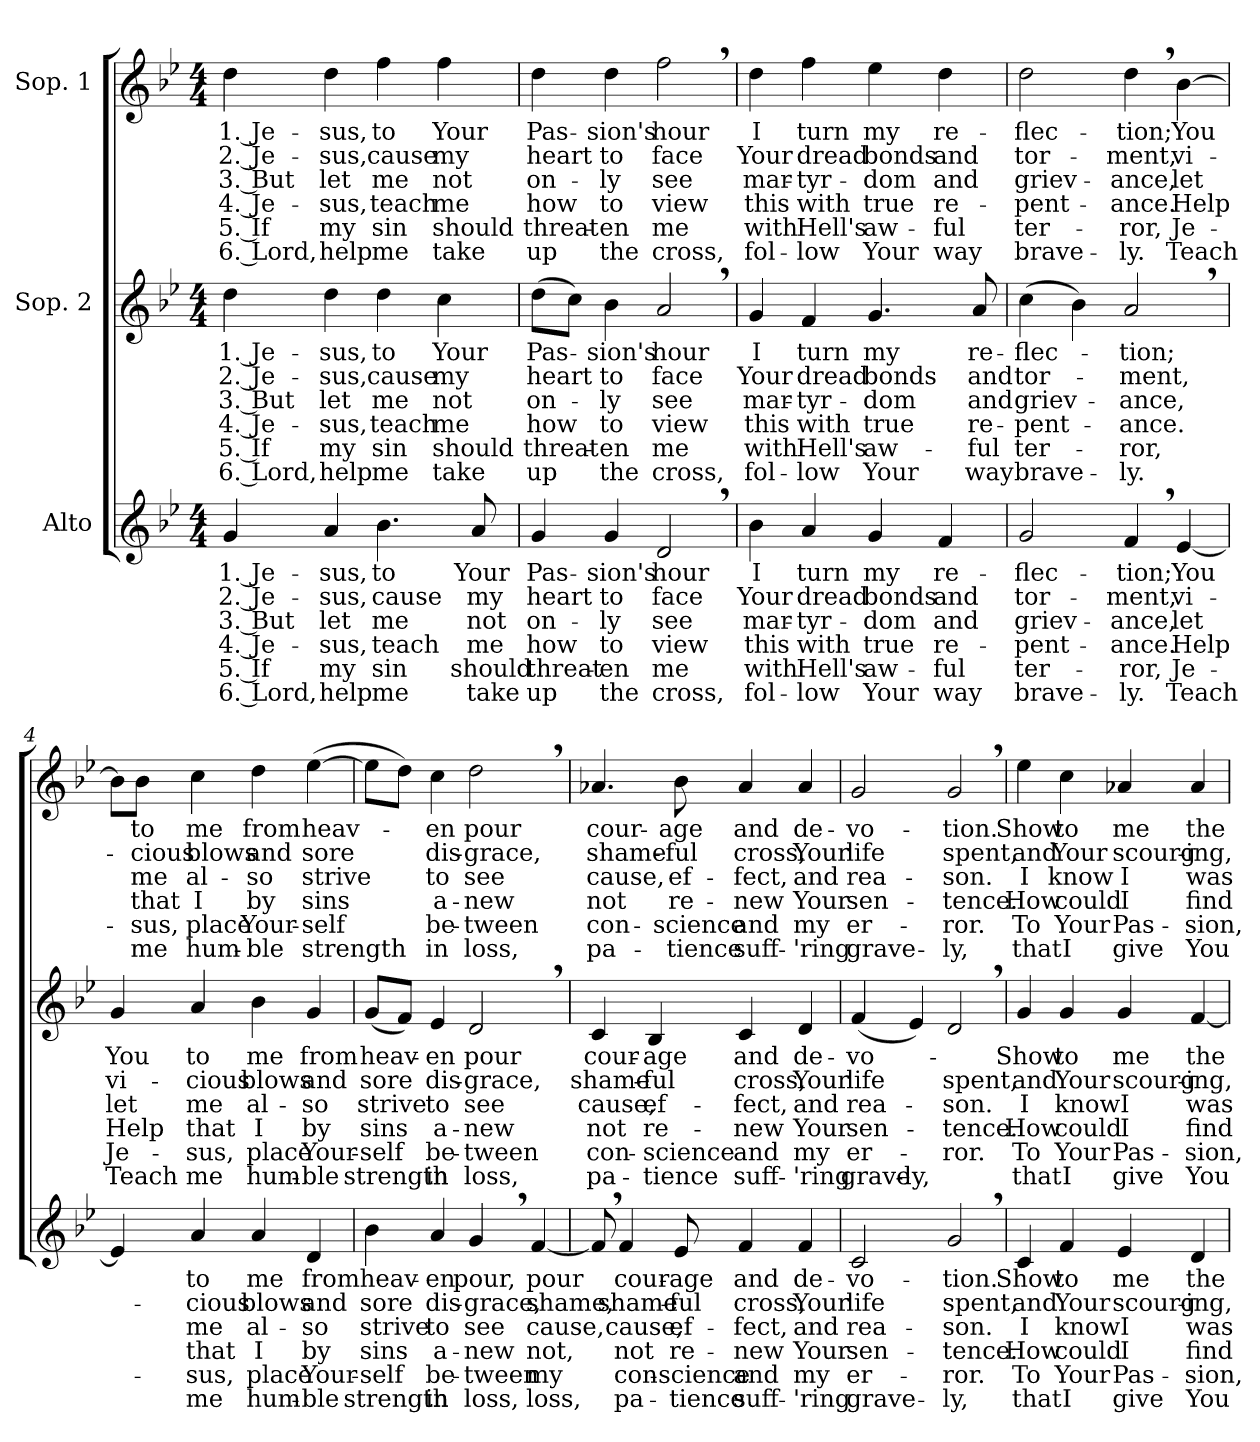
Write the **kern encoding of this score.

**kern	**text	**text	**text	**text	**text	**text	**kern	**text	**text	**text	**text	**text	**text	**kern	**text	**text	**text	**text	**text	**text
*part3	*part3	*part3	*part3	*part3	*part3	*part3	*part2	*part2	*part2	*part2	*part2	*part2	*part2	*part1	*part1	*part1	*part1	*part1	*part1	*part1
*staff3	*staff3	*staff3	*staff3	*staff3	*staff3	*staff3	*staff2	*staff2	*staff2	*staff2	*staff2	*staff2	*staff2	*staff1	*staff1	*staff1	*staff1	*staff1	*staff1	*staff1
*I"Alto	*	*	*	*	*	*	*I"Sop. 2	*	*	*	*	*	*	*I"Sop. 1	*	*	*	*	*	*
*clefG2	*	*	*	*	*	*	*clefG2	*	*	*	*	*	*	*clefG2	*	*	*	*	*	*
*k[b-e-]	*	*	*	*	*	*	*k[b-e-]	*	*	*	*	*	*	*k[b-e-]	*	*	*	*	*	*
*g:	*	*	*	*	*	*	*g:	*	*	*	*	*	*	*g:	*	*	*	*	*	*
*M4/4	*	*	*	*	*	*	*M4/4	*	*	*	*	*	*	*M4/4	*	*	*	*	*	*
=	=	=	=	=	=	=	=	=	=	=	=	=	=	=	=	=	=	=	=	=
!	!LO:LY:b	!LO:LY:b	!LO:LY:b	!LO:LY:b	!LO:LY:b	!LO:LY:b	!	!LO:LY:b	!LO:LY:b	!LO:LY:b	!LO:LY:b	!LO:LY:b	!LO:LY:b	!	!LO:LY:b	!LO:LY:b	!LO:LY:b	!LO:LY:b	!LO:LY:b	!LO:LY:b
4g/	1. Je-	2. Je-	3. But	4. Je-	5. If	6. Lord,	4dd\	1. Je-	2. Je-	3. But	4. Je-	5. If	6. Lord,	4dd\	1. Je-	2. Je-	3. But	4. Je-	5. If	6. Lord,
!	!LO:LY:b	!LO:LY:b	!LO:LY:b	!LO:LY:b	!LO:LY:b	!LO:LY:b	!	!LO:LY:b	!LO:LY:b	!LO:LY:b	!LO:LY:b	!LO:LY:b	!LO:LY:b	!	!LO:LY:b	!LO:LY:b	!LO:LY:b	!LO:LY:b	!LO:LY:b	!LO:LY:b
4a/	-sus,	-sus,	let	-sus,	my	help	4dd\	-sus,	-sus,	let	-sus,	my	help	4dd\	-sus,	-sus,	let	-sus,	my	help
!	!LO:LY:b	!LO:LY:b	!LO:LY:b	!LO:LY:b	!LO:LY:b	!LO:LY:b	!	!LO:LY:b	!LO:LY:b	!LO:LY:b	!LO:LY:b	!LO:LY:b	!LO:LY:b	!	!LO:LY:b	!LO:LY:b	!LO:LY:b	!LO:LY:b	!LO:LY:b	!LO:LY:b
4.b-\	to	cause	me	teach	sin	me	4dd\	to	cause	me	teach	sin	me	4ff\	to	cause	me	teach	sin	me
!	!	!	!	!	!	!	!	!LO:LY:b	!LO:LY:b	!LO:LY:b	!LO:LY:b	!LO:LY:b	!LO:LY:b	!	!LO:LY:b	!LO:LY:b	!LO:LY:b	!LO:LY:b	!LO:LY:b	!LO:LY:b
.	.	.	.	.	.	.	4cc\	Your	my	not	me	should	take	4ff\	Your	my	not	me	should	take
!	!LO:LY:b	!LO:LY:b	!LO:LY:b	!LO:LY:b	!LO:LY:b	!LO:LY:b	!	!	!	!	!	!	!	!	!	!	!	!	!	!
8a/	Your	my	not	me	should	take	.	.	.	.	.	.	.	.	.	.	.	.	.	.
=1	=1	=1	=1	=1	=1	=1	=1	=1	=1	=1	=1	=1	=1	=1	=1	=1	=1	=1	=1	=1
!	!LO:LY:b	!LO:LY:b	!LO:LY:b	!LO:LY:b	!LO:LY:b	!LO:LY:b	!	!LO:LY:b	!LO:LY:b	!LO:LY:b	!LO:LY:b	!LO:LY:b	!LO:LY:b	!	!LO:LY:b	!LO:LY:b	!LO:LY:b	!LO:LY:b	!LO:LY:b	!LO:LY:b
4g/	Pas-	heart	on-	how	threat-	up	(>8dd\L	Pas-	heart	on-	how	threat-	up	4dd\	Pas-	heart	on-	how	threat-	up
.	.	.	.	.	.	.	8cc\J)	.	.	.	.	.	.	.	.	.	.	.	.	.
!	!LO:LY:b	!LO:LY:b	!LO:LY:b	!LO:LY:b	!LO:LY:b	!LO:LY:b	!	!LO:LY:b	!LO:LY:b	!LO:LY:b	!LO:LY:b	!LO:LY:b	!LO:LY:b	!	!LO:LY:b	!LO:LY:b	!LO:LY:b	!LO:LY:b	!LO:LY:b	!LO:LY:b
4g/	-sion's	to	-ly	to	-en	the	4b-\	-sion's	to	-ly	to	-en	the	4dd\	-sion's	to	-ly	to	-en	the
!	!LO:LY:b	!LO:LY:b	!LO:LY:b	!LO:LY:b	!LO:LY:b	!LO:LY:b	!	!LO:LY:b	!LO:LY:b	!LO:LY:b	!LO:LY:b	!LO:LY:b	!LO:LY:b	!	!LO:LY:b	!LO:LY:b	!LO:LY:b	!LO:LY:b	!LO:LY:b	!LO:LY:b
2d,>/	hour	face	see	view	me	cross,	2a,>/	hour	face	see	view	me	cross,	2ff,>\	hour	face	see	view	me	cross,
=2	=2	=2	=2	=2	=2	=2	=2	=2	=2	=2	=2	=2	=2	=2	=2	=2	=2	=2	=2	=2
!	!LO:LY:b	!LO:LY:b	!LO:LY:b	!LO:LY:b	!LO:LY:b	!LO:LY:b	!	!LO:LY:b	!LO:LY:b	!LO:LY:b	!LO:LY:b	!LO:LY:b	!LO:LY:b	!	!LO:LY:b	!LO:LY:b	!LO:LY:b	!LO:LY:b	!LO:LY:b	!LO:LY:b
4b-\	I	Your	mar-	this	with	fol-	4g/	I	Your	mar-	this	with	fol-	4dd\	I	Your	mar-	this	with	fol-
!	!LO:LY:b	!LO:LY:b	!LO:LY:b	!LO:LY:b	!LO:LY:b	!LO:LY:b	!	!LO:LY:b	!LO:LY:b	!LO:LY:b	!LO:LY:b	!LO:LY:b	!LO:LY:b	!	!LO:LY:b	!LO:LY:b	!LO:LY:b	!LO:LY:b	!LO:LY:b	!LO:LY:b
4a/	turn	dread	-tyr-	with	Hell's	-low	4f/	turn	dread	-tyr-	with	Hell's	-low	4ff\	turn	dread	-tyr-	with	Hell's	-low
!	!LO:LY:b	!LO:LY:b	!LO:LY:b	!LO:LY:b	!LO:LY:b	!LO:LY:b	!	!LO:LY:b	!LO:LY:b	!LO:LY:b	!LO:LY:b	!LO:LY:b	!LO:LY:b	!	!LO:LY:b	!LO:LY:b	!LO:LY:b	!LO:LY:b	!LO:LY:b	!LO:LY:b
4g/	my	bonds	-dom	true	aw-	Your	4.g/	my	bonds	-dom	true	aw-	Your	4ee-\	my	bonds	-dom	true	aw-	Your
!	!LO:LY:b	!LO:LY:b	!LO:LY:b	!LO:LY:b	!LO:LY:b	!LO:LY:b	!	!	!	!	!	!	!	!	!LO:LY:b	!LO:LY:b	!LO:LY:b	!LO:LY:b	!LO:LY:b	!LO:LY:b
4f/	re-	and	and	re-	-ful	way	.	.	.	.	.	.	.	4dd\	re-	and	and	re-	-ful	way
!	!	!	!	!	!	!	!	!LO:LY:b	!LO:LY:b	!LO:LY:b	!LO:LY:b	!LO:LY:b	!LO:LY:b	!	!	!	!	!	!	!
.	.	.	.	.	.	.	8a/	re-	and	and	re-	-ful	way	.	.	.	.	.	.	.
=3	=3	=3	=3	=3	=3	=3	=3	=3	=3	=3	=3	=3	=3	=3	=3	=3	=3	=3	=3	=3
!	!LO:LY:b	!LO:LY:b	!LO:LY:b	!LO:LY:b	!LO:LY:b	!LO:LY:b	!	!LO:LY:b	!LO:LY:b	!LO:LY:b	!LO:LY:b	!LO:LY:b	!LO:LY:b	!	!LO:LY:b	!LO:LY:b	!LO:LY:b	!LO:LY:b	!LO:LY:b	!LO:LY:b
2g/	-flec-	tor-	griev-	-pent-	ter-	brave-	(>4cc\	-flec-	tor-	griev-	-pent-	ter-	brave-	2dd\	-flec-	tor-	griev-	-pent-	ter-	brave-
.	.	.	.	.	.	.	4b-\)	.	.	.	.	.	.	.	.	.	.	.	.	.
!	!LO:LY:b	!LO:LY:b	!LO:LY:b	!LO:LY:b	!LO:LY:b	!LO:LY:b	!	!LO:LY:b	!LO:LY:b	!LO:LY:b	!LO:LY:b	!LO:LY:b	!LO:LY:b	!	!LO:LY:b	!LO:LY:b	!LO:LY:b	!LO:LY:b	!LO:LY:b	!LO:LY:b
4f,>/	-tion;	-ment,	-ance,	-ance.	-ror,	-ly.	2a,>/	-tion;	-ment,	-ance,	-ance.	-ror,	-ly.	4dd,>\	-tion;	-ment,	-ance,	-ance.	-ror,	-ly.
!	!LO:LY:b	!LO:LY:b	!LO:LY:b	!LO:LY:b	!LO:LY:b	!LO:LY:b	!	!	!	!	!	!	!	!	!LO:LY:b	!LO:LY:b	!LO:LY:b	!LO:LY:b	!LO:LY:b	!LO:LY:b
[4e-/	You	vi-	let	Help	Je-	Teach	.	.	.	.	.	.	.	[4b-\	You	vi-	let	Help	Je-	Teach
!!LO:LB:g=z
=4	=4	=4	=4	=4	=4	=4	=4	=4	=4	=4	=4	=4	=4	=4	=4	=4	=4	=4	=4	=4
!	!	!	!	!	!	!	!	!LO:LY:b	!LO:LY:b	!LO:LY:b	!LO:LY:b	!LO:LY:b	!LO:LY:b	!	!	!	!	!	!	!
4e-/]	.	.	.	.	.	.	4g/	You	vi-	let	Help	Je-	Teach	8b-\L]	.	.	.	.	.	.
!	!	!	!	!	!	!	!	!	!	!	!	!	!	!	!LO:LY:b	!LO:LY:b	!LO:LY:b	!LO:LY:b	!LO:LY:b	!LO:LY:b
.	.	.	.	.	.	.	.	.	.	.	.	.	.	8b-\J	to	-cious	me	that	-sus,	me
!	!LO:LY:b	!LO:LY:b	!LO:LY:b	!LO:LY:b	!LO:LY:b	!LO:LY:b	!	!LO:LY:b	!LO:LY:b	!LO:LY:b	!LO:LY:b	!LO:LY:b	!LO:LY:b	!	!LO:LY:b	!LO:LY:b	!LO:LY:b	!LO:LY:b	!LO:LY:b	!LO:LY:b
4a/	to	-cious	me	that	-sus,	me	4a/	to	-cious	me	that	-sus,	me	4cc\	me	blows	al-	I	place	hum-
!	!LO:LY:b	!LO:LY:b	!LO:LY:b	!LO:LY:b	!LO:LY:b	!LO:LY:b	!	!LO:LY:b	!LO:LY:b	!LO:LY:b	!LO:LY:b	!LO:LY:b	!LO:LY:b	!	!LO:LY:b	!LO:LY:b	!LO:LY:b	!LO:LY:b	!LO:LY:b	!LO:LY:b
4a/	me	blows	al-	I	place	hum-	4b-\	me	blows	al-	I	place	hum-	4dd\	from	and	-so	by	Your-	-ble
!	!LO:LY:b	!LO:LY:b	!LO:LY:b	!LO:LY:b	!LO:LY:b	!LO:LY:b	!	!LO:LY:b	!LO:LY:b	!LO:LY:b	!LO:LY:b	!LO:LY:b	!LO:LY:b	!	!LO:LY:b	!LO:LY:b	!LO:LY:b	!LO:LY:b	!LO:LY:b	!LO:LY:b
4d/	from	and	-so	by	Your-	-ble	4g/	from	and	-so	by	Your-	-ble	(>[4ee-\	heav-	sore	strive	sins	-self	strength
=5	=5	=5	=5	=5	=5	=5	=5	=5	=5	=5	=5	=5	=5	=5	=5	=5	=5	=5	=5	=5
!	!LO:LY:b	!LO:LY:b	!LO:LY:b	!LO:LY:b	!LO:LY:b	!LO:LY:b	!	!LO:LY:b	!LO:LY:b	!LO:LY:b	!LO:LY:b	!LO:LY:b	!LO:LY:b	!	!	!	!	!	!	!
4b-\	heav-	sore	strive	sins	-self	strength	(<8g/L	heav-	sore	strive	sins	-self	strength	8ee-\L]	.	.	.	.	.	.
.	.	.	.	.	.	.	8f/J)	.	.	.	.	.	.	8dd\J)	.	.	.	.	.	.
!	!LO:LY:b	!LO:LY:b	!LO:LY:b	!LO:LY:b	!LO:LY:b	!LO:LY:b	!	!LO:LY:b	!LO:LY:b	!LO:LY:b	!LO:LY:b	!LO:LY:b	!LO:LY:b	!	!LO:LY:b	!LO:LY:b	!LO:LY:b	!LO:LY:b	!LO:LY:b	!LO:LY:b
4a/	-en	dis-	to	a-	be-	in	4e-/	-en	dis-	to	a-	be-	in	4cc\	-en	dis-	to	a-	be-	in
!	!LO:LY:b	!LO:LY:b	!LO:LY:b	!LO:LY:b	!LO:LY:b	!LO:LY:b	!	!LO:LY:b	!LO:LY:b	!LO:LY:b	!LO:LY:b	!LO:LY:b	!LO:LY:b	!	!LO:LY:b	!LO:LY:b	!LO:LY:b	!LO:LY:b	!LO:LY:b	!LO:LY:b
4g,>/	pour,	-grace,	see	-new	-tween	loss,	2d,>/	pour	-grace,	see	-new	-tween	loss,	2dd,>\	pour	-grace,	see	-new	-tween	loss,
!	!LO:LY:b	!LO:LY:b	!LO:LY:b	!LO:LY:b	!LO:LY:b	!LO:LY:b	!	!	!	!	!	!	!	!	!	!	!	!	!	!
[4f/	pour	shame,	cause,	not,	my	loss,	.	.	.	.	.	.	.	.	.	.	.	.	.	.
=6	=6	=6	=6	=6	=6	=6	=6	=6	=6	=6	=6	=6	=6	=6	=6	=6	=6	=6	=6	=6
!	!	!	!	!	!	!	!	!LO:LY:b	!LO:LY:b	!LO:LY:b	!LO:LY:b	!LO:LY:b	!LO:LY:b	!	!LO:LY:b	!LO:LY:b	!LO:LY:b	!LO:LY:b	!LO:LY:b	!LO:LY:b
8f,>/]	.	.	.	.	.	.	4c/	cour-	shame-	cause,	not	con-	pa-	4.a-X/	cour-	shame-	cause,	not	con-	pa-
!	!LO:LY:b	!LO:LY:b	!LO:LY:b	!LO:LY:b	!LO:LY:b	!LO:LY:b	!	!	!	!	!	!	!	!	!	!	!	!	!	!
4f/	cour-	shame-	cause,	not	con-	pa-	.	.	.	.	.	.	.	.	.	.	.	.	.	.
!	!	!	!	!	!	!	!	!LO:LY:b	!LO:LY:b	!LO:LY:b	!LO:LY:b	!LO:LY:b	!LO:LY:b	!	!	!	!	!	!	!
.	.	.	.	.	.	.	4B-/	-age	-ful	ef-	re-	-science	-tience	.	.	.	.	.	.	.
!	!LO:LY:b	!LO:LY:b	!LO:LY:b	!LO:LY:b	!LO:LY:b	!LO:LY:b	!	!	!	!	!	!	!	!	!LO:LY:b	!LO:LY:b	!LO:LY:b	!LO:LY:b	!LO:LY:b	!LO:LY:b
8e-/	-age	-ful	ef-	re-	-science	-tience	.	.	.	.	.	.	.	8b-\	-age	-ful	ef-	re-	-science	-tience
!	!LO:LY:b	!LO:LY:b	!LO:LY:b	!LO:LY:b	!LO:LY:b	!LO:LY:b	!	!LO:LY:b	!LO:LY:b	!LO:LY:b	!LO:LY:b	!LO:LY:b	!LO:LY:b	!	!LO:LY:b	!LO:LY:b	!LO:LY:b	!LO:LY:b	!LO:LY:b	!LO:LY:b
4f/	and	cross,	-fect,	-new	and	suff-	4c/	and	cross,	-fect,	-new	and	suff-	4a-/	and	cross,	-fect,	-new	and	suff-
!	!LO:LY:b	!LO:LY:b	!LO:LY:b	!LO:LY:b	!LO:LY:b	!LO:LY:b	!	!LO:LY:b	!LO:LY:b	!LO:LY:b	!LO:LY:b	!LO:LY:b	!LO:LY:b	!	!LO:LY:b	!LO:LY:b	!LO:LY:b	!LO:LY:b	!LO:LY:b	!LO:LY:b
4f/	de-	Your	and	Your	my	-'ring	4d/	de-	Your	and	Your	my	-'ring	4a-/	de-	Your	and	Your	my	-'ring
=7	=7	=7	=7	=7	=7	=7	=7	=7	=7	=7	=7	=7	=7	=7	=7	=7	=7	=7	=7	=7
!	!LO:LY:b	!LO:LY:b	!LO:LY:b	!LO:LY:b	!LO:LY:b	!LO:LY:b	!	!LO:LY:b	!LO:LY:b	!LO:LY:b	!LO:LY:b	!LO:LY:b	!LO:LY:b	!	!LO:LY:b	!LO:LY:b	!LO:LY:b	!LO:LY:b	!LO:LY:b	!LO:LY:b
2c/	-vo-	life	rea-	sen-	er-	grave-	(<4f/	-vo-	life	rea-	sen-	er-	grave-	2g/	-vo-	life	rea-	sen-	er-	grave-
!	!	!	!	!	!	!	!	!	!	!	!	!	!LO:LY:b	!	!	!	!	!	!	!
.	.	.	.	.	.	.	4e-/)	.	.	.	.	.	-ly,	.	.	.	.	.	.	.
!	!LO:LY:b	!LO:LY:b	!LO:LY:b	!LO:LY:b	!LO:LY:b	!LO:LY:b	!	!	!LO:LY:b	!LO:LY:b	!LO:LY:b	!LO:LY:b	!	!	!LO:LY:b	!LO:LY:b	!LO:LY:b	!LO:LY:b	!LO:LY:b	!LO:LY:b
2g,>/	-tion.	spent,	-son.	-tence.	-ror.	-ly,	2d,>/	.	spent,	-son.	-tence.	-ror.	.	2g,>/	-tion.	spent,	-son.	-tence.	-ror.	-ly,
!!LO:PB:g=z
=8	=8	=8	=8	=8	=8	=8	=8	=8	=8	=8	=8	=8	=8	=8	=8	=8	=8	=8	=8	=8
!	!LO:LY:b	!LO:LY:b	!LO:LY:b	!LO:LY:b	!LO:LY:b	!LO:LY:b	!	!LO:LY:b	!LO:LY:b	!LO:LY:b	!LO:LY:b	!LO:LY:b	!LO:LY:b	!	!LO:LY:b	!LO:LY:b	!LO:LY:b	!LO:LY:b	!LO:LY:b	!LO:LY:b
4c/	Show	and	I	How	To	that	4g/	Show	and	I	How	To	that	4ee-\	Show	and	I	How	To	that
!	!LO:LY:b	!LO:LY:b	!LO:LY:b	!LO:LY:b	!LO:LY:b	!LO:LY:b	!	!LO:LY:b	!LO:LY:b	!LO:LY:b	!LO:LY:b	!LO:LY:b	!LO:LY:b	!	!LO:LY:b	!LO:LY:b	!LO:LY:b	!LO:LY:b	!LO:LY:b	!LO:LY:b
4f/	to	Your	know	could	Your	I	4g/	to	Your	know	could	Your	I	4cc\	to	Your	know	could	Your	I
!	!LO:LY:b	!LO:LY:b	!LO:LY:b	!LO:LY:b	!LO:LY:b	!LO:LY:b	!	!LO:LY:b	!LO:LY:b	!LO:LY:b	!LO:LY:b	!LO:LY:b	!LO:LY:b	!	!LO:LY:b	!LO:LY:b	!LO:LY:b	!LO:LY:b	!LO:LY:b	!LO:LY:b
4e-/	me	scourg-	I	I	Pas-	give	4g/	me	scourg-	I	I	Pas-	give	4a-X/	me	scourg-	I	I	Pas-	give
!	!LO:LY:b	!LO:LY:b	!LO:LY:b	!LO:LY:b	!LO:LY:b	!LO:LY:b	!	!LO:LY:b	!LO:LY:b	!LO:LY:b	!LO:LY:b	!LO:LY:b	!LO:LY:b	!	!LO:LY:b	!LO:LY:b	!LO:LY:b	!LO:LY:b	!LO:LY:b	!LO:LY:b
4d/	the	-ing,	was	find	-sion,	You	[4f/	the	-ing,	was	find	-sion,	You	4a-/	the	-ing,	was	find	-sion,	You
=	=	=	=	=	=	=	=	=	=	=	=	=	=	=	=	=	=	=	=	=
*-	*-	*-	*-	*-	*-	*-	*-	*-	*-	*-	*-	*-	*-	*-	*-	*-	*-	*-	*-	*-
